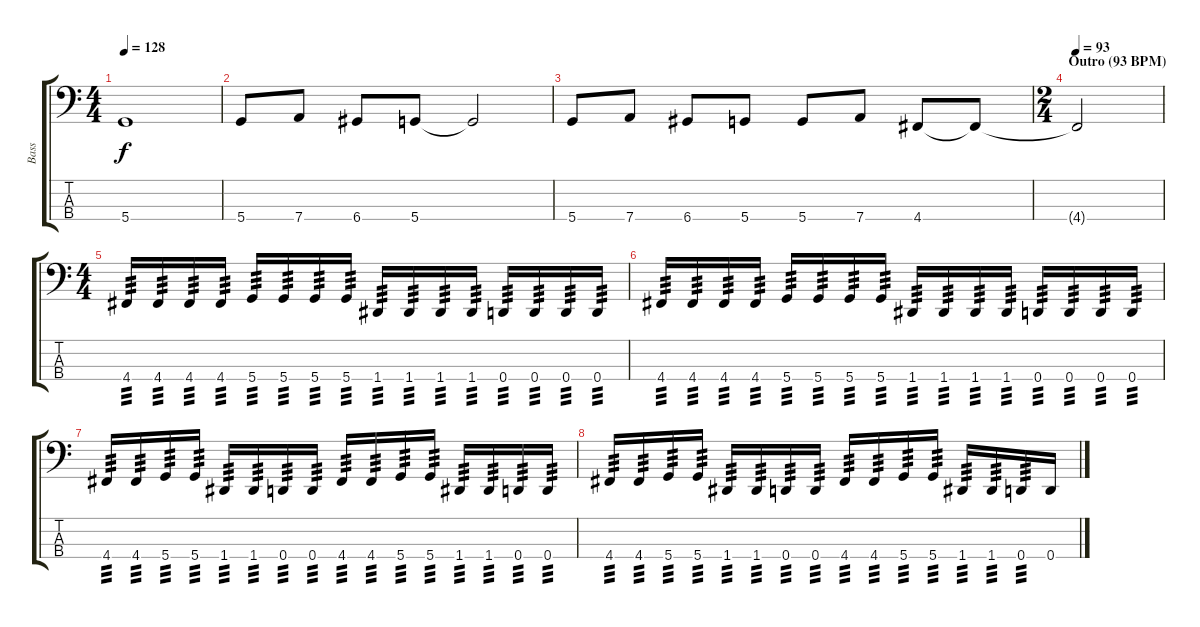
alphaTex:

\track ("Bass" "Bass") {instrument electricbasspick}
\staff {score tabs}
\tuning (G2 D2 A1 D1) {hide}
\ts (4 4)
\tempo 128
\clef f4
\ks c
5.4{t}.1{dy f} |
5.4.8 7.4.8 6.4.8 5.4.8 5.4{t}.2 |
5.4.8 7.4.8 6.4.8 5.4.8 5.4.8 7.4.8 4.4.8 4.4{t}.8 |
\ts (2 4)
\section ("" "Outro (93 BPM)")
\tempo 93
4.4{t}.2 |
\ts (4 4)
4.4.16{tp 3} 4.4.16{tp 3} 4.4.16{tp 3} 4.4.16{tp 3} 5.4.16{tp 3} 5.4.16{tp 3} 5.4.16{tp 3} 5.4.16{tp 3} 1.4.16{tp 3} 1.4.16{tp 3} 1.4.16{tp 3} 1.4.16{tp 3} 0.4.16{tp 3} 0.4.16{tp 3} 0.4.16{tp 3} 0.4.16{tp 3} |
4.4.16{tp 3} 4.4.16{tp 3} 4.4.16{tp 3} 4.4.16{tp 3} 5.4.16{tp 3} 5.4.16{tp 3} 5.4.16{tp 3} 5.4.16{tp 3} 1.4.16{tp 3} 1.4.16{tp 3} 1.4.16{tp 3} 1.4.16{tp 3} 0.4.16{tp 3} 0.4.16{tp 3} 0.4.16{tp 3} 0.4.16{tp 3} |
4.4.16{tp 3} 4.4.16{tp 3} 5.4.16{tp 3} 5.4.16{tp 3} 1.4.16{tp 3} 1.4.16{tp 3} 0.4.16{tp 3} 0.4.16{tp 3} 4.4.16{tp 3} 4.4.16{tp 3} 5.4.16{tp 3} 5.4.16{tp 3} 1.4.16{tp 3} 1.4.16{tp 3} 0.4.16{tp 3} 0.4.16{tp 3} |
4.4.16{tp 3} 4.4.16{tp 3} 5.4.16{tp 3} 5.4.16{tp 3} 1.4.16{tp 3} 1.4.16{tp 3} 0.4.16{tp 3} 0.4.16{tp 3} 4.4.16{tp 3} 4.4.16{tp 3} 5.4.16{tp 3} 5.4.16{tp 3} 1.4.16{tp 3} 1.4.16{tp 3} 0.4.16{tp 3} 0.4.16
